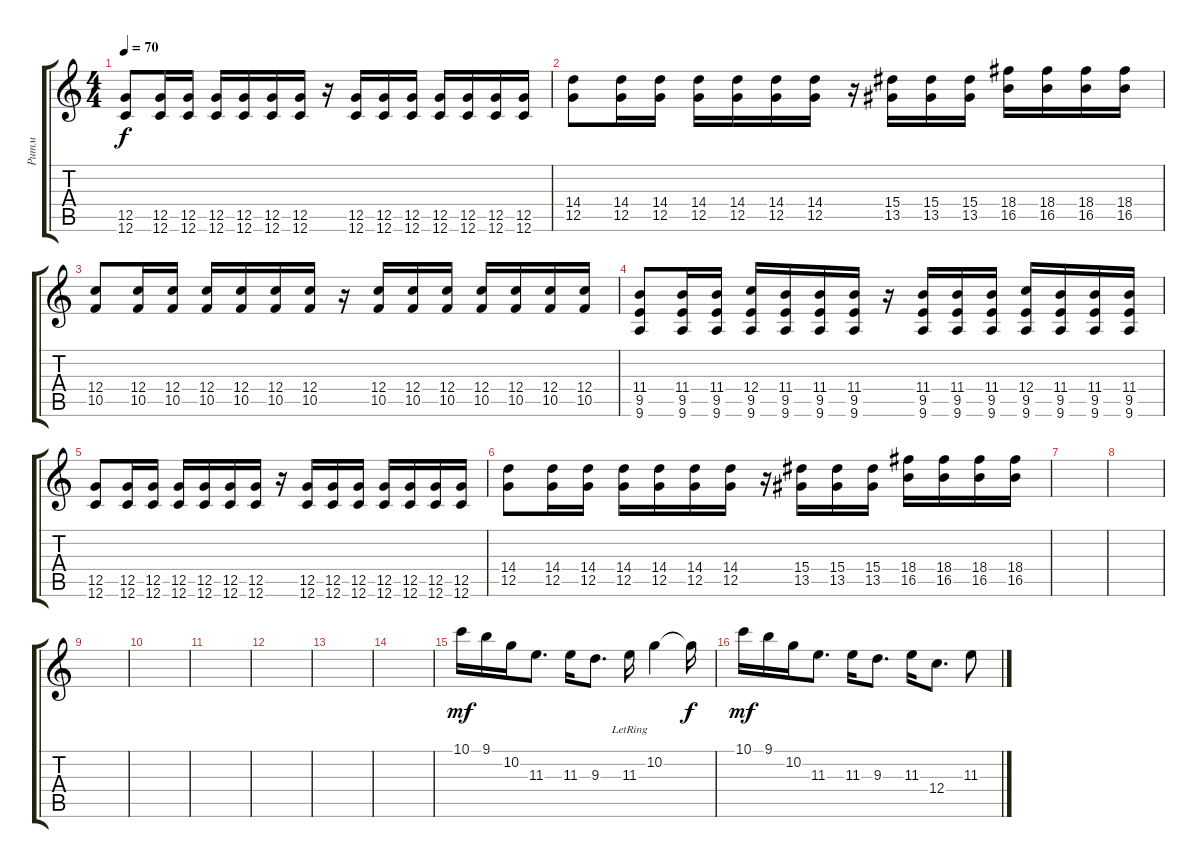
\track ("Ритм" "Ритм") {instrument distortionguitar}
\staff {score tabs}
\tuning (D4 A3 F3 C3 G2 C2) {hide}
\ts (4 4)
\tempo 70
\clef g2
\ks c
(12.5 12.6).8{dy f} (12.5 12.6).16 (12.5 12.6).16 (12.5 12.6).16 (12.5 12.6).16 (12.5 12.6).16 (12.5 12.6).16 r.16 (12.5 12.6).16 (12.5 12.6).16 (12.5 12.6).16 (12.5 12.6).16 (12.5 12.6).16 (12.5 12.6).16 (12.5 12.6).16 |
(14.4 12.5).8 (14.4 12.5).16 (14.4 12.5).16 (14.4 12.5).16 (14.4 12.5).16 (14.4 12.5).16 (14.4 12.5).16 r.16 (15.4 13.5).16 (15.4 13.5).16 (15.4 13.5).16 (18.4 16.5).16 (18.4 16.5).16 (18.4 16.5).16 (18.4 16.5).16 |
(12.4 10.5).8 (12.4 10.5).16 (12.4 10.5).16 (12.4 10.5).16 (12.4 10.5).16 (12.4 10.5).16 (12.4 10.5).16 r.16 (12.4 10.5).16 (12.4 10.5).16 (12.4 10.5).16 (12.4 10.5).16 (12.4 10.5).16 (12.4 10.5).16 (12.4 10.5).16 |
(11.4 9.5 9.6).8 (11.4 9.5 9.6).16 (11.4 9.5 9.6).16 (12.4 9.5 9.6).16 (11.4 9.5 9.6).16 (11.4 9.5 9.6).16 (11.4 9.5 9.6).16 r.16 (11.4 9.5 9.6).16 (11.4 9.5 9.6).16 (11.4 9.5 9.6).16 (12.4 9.5 9.6).16 (11.4 9.5 9.6).16 (11.4 9.5 9.6).16 (11.4 9.5 9.6).16 |
(12.5 12.6).8 (12.5 12.6).16 (12.5 12.6).16 (12.5 12.6).16 (12.5 12.6).16 (12.5 12.6).16 (12.5 12.6).16 r.16 (12.5 12.6).16 (12.5 12.6).16 (12.5 12.6).16 (12.5 12.6).16 (12.5 12.6).16 (12.5 12.6).16 (12.5 12.6).16 |
(14.4 12.5).8 (14.4 12.5).16 (14.4 12.5).16 (14.4 12.5).16 (14.4 12.5).16 (14.4 12.5).16 (14.4 12.5).16 r.16 (15.4 13.5).16 (15.4 13.5).16 (15.4 13.5).16 (18.4 16.5).16 (18.4 16.5).16 (18.4 16.5).16 (18.4 16.5).16 |
|
|
|
|
|
|
|
|
10.1.16{dy mf balance 8 instrument distortionguitar} 9.1.16 10.2.16 11.3.8{d} 11.3.16 9.3.8{d} 11.3{lr}.16 10.2{lr}.4 10.2{t}.16{dy f} |
10.1.16{dy mf instrument distortionguitar} 9.1.16 10.2.16 11.3.8{d} 11.3.16 9.3.8{d} 11.3.16 12.4.8{d} 11.3.8
